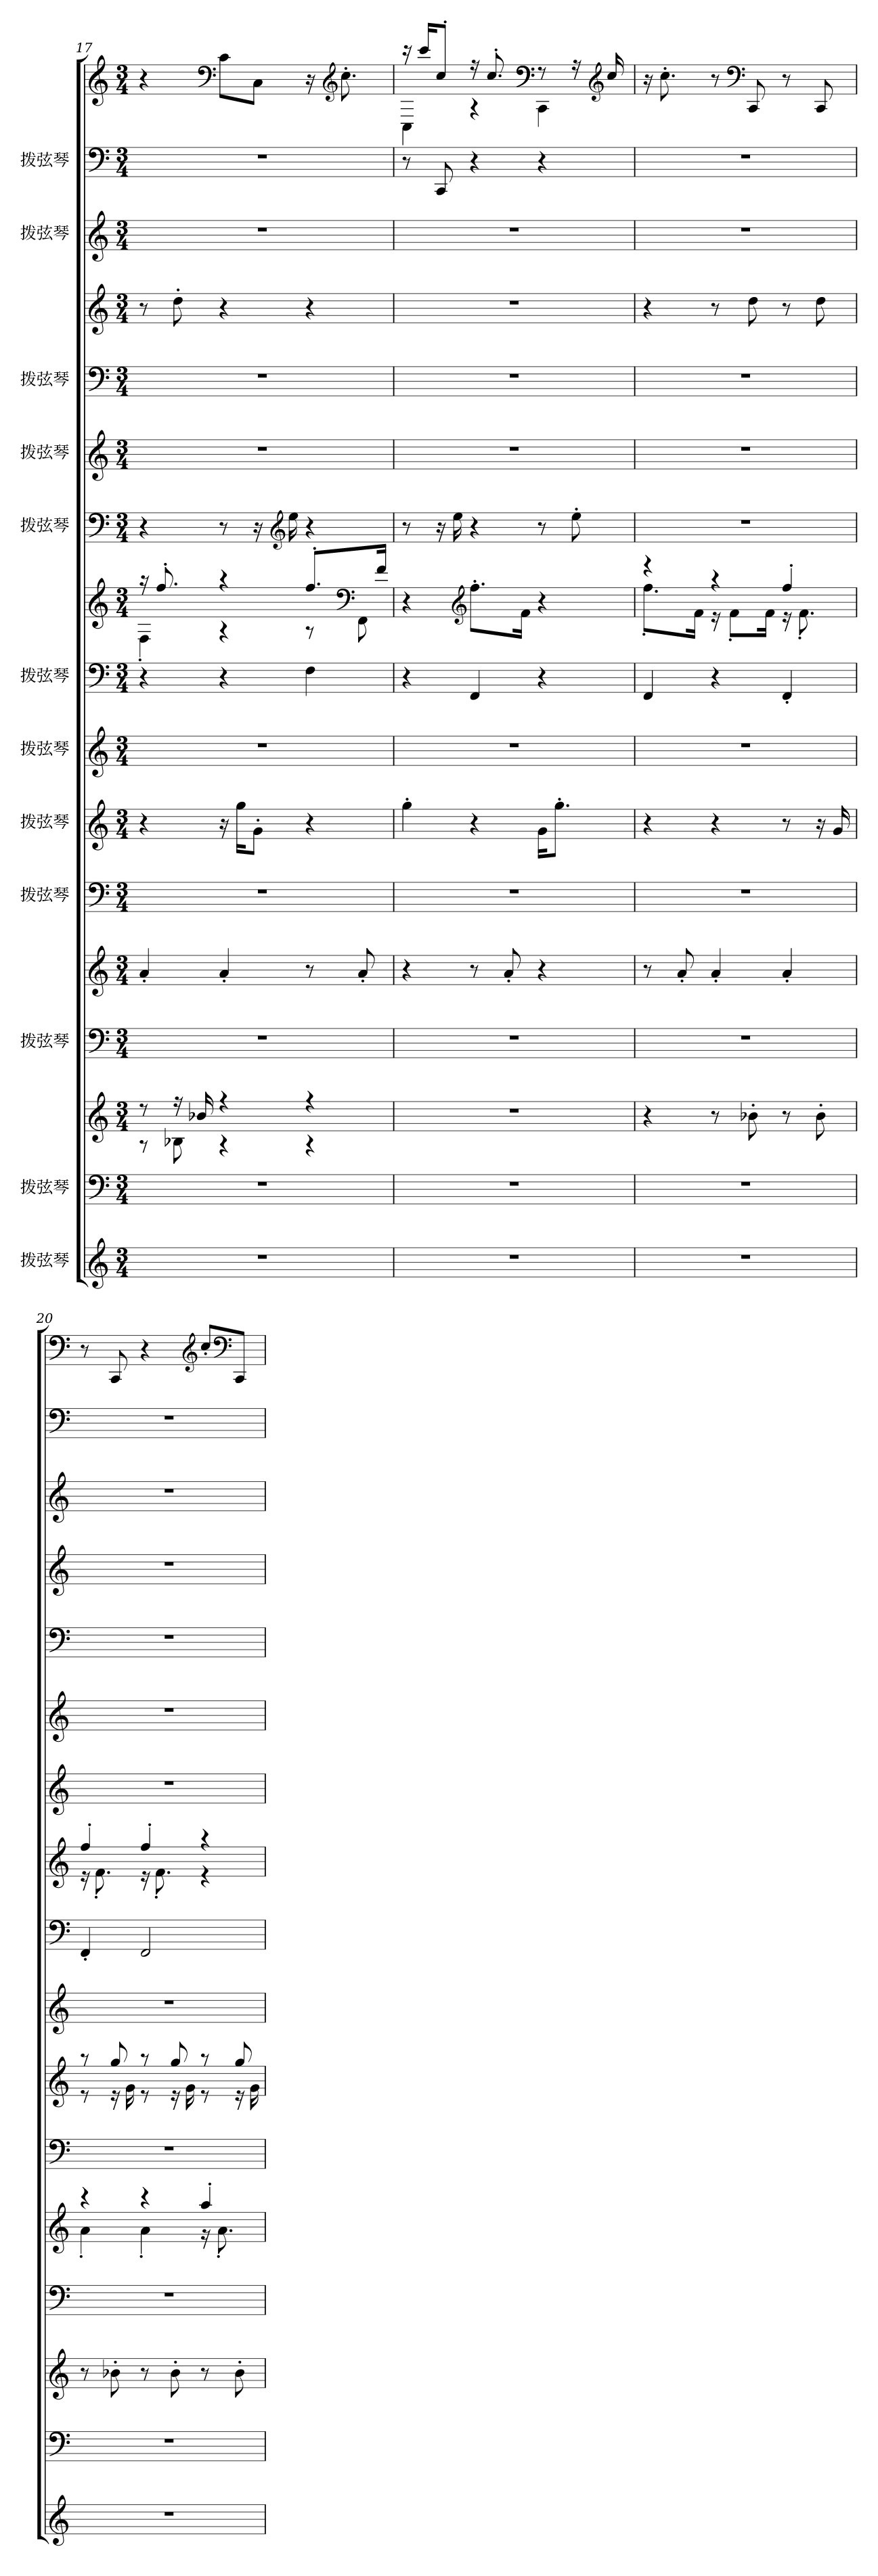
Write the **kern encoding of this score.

**kern	**kern	**kern	**kern	**kern	**kern	**kern	**kern	**kern	**kern	**kern	**kern	**kern	**kern	**kern	**kern	**kern
*part12	*part11	*part11	*part10	*part10	*part9	*part8	*part7	*part6	*part6	*part5	*part4	*part3	*part3	*part2	*part1	*part1
*staff17	*staff16	*staff15	*staff14	*staff13	*staff12	*staff11	*staff10	*staff9	*staff8	*staff7	*staff6	*staff5	*staff4	*staff3	*staff2	*staff1
*I"拨弦琴	*I"拨弦琴	*	*I"拨弦琴	*	*I"拨弦琴	*I"拨弦琴	*I"拨弦琴	*I"拨弦琴	*	*I"拨弦琴	*I"拨弦琴	*I"拨弦琴	*	*I"拨弦琴	*I"拨弦琴	*
!!LO:PB:g=z
*clefG2	*clefF4	*clefG2	*clefF4	*clefG2	*clefF4	*clefG2	*clefG2	*clefF4	*clefG2	*clefF4	*clefG2	*clefF4	*clefG2	*clefG2	*clefF4	*clefG2
*k[]	*k[]	*k[]	*k[]	*k[]	*k[]	*k[]	*k[]	*k[]	*k[]	*k[]	*k[]	*k[]	*k[]	*k[]	*k[]	*k[]
*M3/4	*M3/4	*M3/4	*M3/4	*M3/4	*M3/4	*M3/4	*M3/4	*M3/4	*M3/4	*M3/4	*M3/4	*M3/4	*M3/4	*M3/4	*M3/4	*M3/4
=17	=17	=17	=17	=17	=17	=17	=17	=17	=17	=17	=17	=17	=17	=17	=17	=17
*	*	*^	*	*	*	*	*	*	*^	*	*	*	*	*	*	*
2.r	2.r	8r	8r	2.r	4a'/	2.r	4r	2.r	4r	16r	4F'\	4r	2.r	2.r	8r	2.r	2.r	4r
.	.	.	.	.	.	.	.	.	.	8.ff'/	.	.	.	.	.	.	.	.
.	.	16r	8B-X\	.	.	.	.	.	.	.	.	.	.	.	8dd'\	.	.	.
.	.	16b-X/	.	.	.	.	.	.	.	.	.	.	.	.	.	.	.	.
*	*	*	*	*	*	*	*	*	*	*	*	*	*	*	*	*	*	*clefF4
.	.	4r	4r	.	4a'/	.	16r	.	4r	4r	4r	8r	.	.	4r	.	.	8c\L
.	.	.	.	.	.	.	16gg\KL	.	.	.	.	.	.	.	.	.	.	.
.	.	.	.	.	.	.	8g'\J	.	.	.	.	16r	.	.	.	.	.	8C\J
*	*	*	*	*	*	*	*	*	*	*	*	*clefG2	*	*	*	*	*	*
.	.	.	.	.	.	.	.	.	.	.	.	16ee\	.	.	.	.	.	.
.	.	4r	4r	.	8r	.	4r	.	4F\	8.ff'/L	8r	4r	.	.	4r	.	.	16r
*	*	*	*	*	*	*	*	*	*	*	*	*	*	*	*	*	*	*clefG2
.	.	.	.	.	.	.	.	.	.	.	.	.	.	.	.	.	.	8.cc'\
*	*	*	*	*	*	*	*	*	*	*clefF4	*	*	*	*	*	*	*	*
.	.	.	.	.	8a'/	.	.	.	.	.	8FF\	.	.	.	.	.	.	.
.	.	.	.	.	.	.	.	.	.	16f/Jk	.	.	.	.	.	.	.	.
*	*	*v	*v	*	*	*	*	*	*	*v	*v	*	*	*	*	*	*	*
=18	=18	=18	=18	=18	=18	=18	=18	=18	=18	=18	=18	=18	=18	=18	=18	=18
*	*	*	*	*	*	*	*	*	*	*	*	*	*	*	*	*^
2.r	2.r	2.r	2.r	4r	2.r	4gg'\	2.r	4r	4r	8r	2.r	2.r	2.r	2.r	8r	16r	4C\
.	.	.	.	.	.	.	.	.	.	.	.	.	.	.	.	16ccc/KL	.
.	.	.	.	.	.	.	.	.	.	16r	.	.	.	.	8CC/	8cc'/J	.
.	.	.	.	.	.	.	.	.	.	16ee\	.	.	.	.	.	.	.
*	*	*	*	*	*	*	*	*	*clefG2	*	*	*	*	*	*	*	*
.	.	.	.	8r	.	4r	.	4FF/	8.ff'\L	4r	.	.	.	.	4r	16r	4r
.	.	.	.	.	.	.	.	.	.	.	.	.	.	.	.	8.cc'/	.
.	.	.	.	8a'/	.	.	.	.	.	.	.	.	.	.	.	.	.
.	.	.	.	.	.	.	.	.	16f\Jk	.	.	.	.	.	.	.	.
*	*	*	*	*	*	*	*	*	*	*	*	*	*	*	*	*clefF4	*
.	.	.	.	4r	.	16g\KL	.	4r	4r	8r	.	.	.	.	4r	8r	4CC\
.	.	.	.	.	.	8.gg'\J	.	.	.	.	.	.	.	.	.	.	.
.	.	.	.	.	.	.	.	.	.	8ee'\	.	.	.	.	.	16r	.
*	*	*	*	*	*	*	*	*	*	*	*	*	*	*	*	*clefG2	*
.	.	.	.	.	.	.	.	.	.	.	.	.	.	.	.	16cc/	.
*	*	*	*	*	*	*	*	*	*	*	*	*	*	*	*	*v	*v
=19	=19	=19	=19	=19	=19	=19	=19	=19	=19	=19	=19	=19	=19	=19	=19	=19
*	*	*	*	*	*	*	*	*	*^	*	*	*	*	*	*	*
2.r	2.r	4r	2.r	8r	2.r	4r	2.r	4FF/	4r	8.ff'\L	2.r	2.r	2.r	4r	2.r	2.r	16r
.	.	.	.	.	.	.	.	.	.	.	.	.	.	.	.	.	8.cc'\
.	.	.	.	8a'/	.	.	.	.	.	.	.	.	.	.	.	.	.
.	.	.	.	.	.	.	.	.	.	16f\Jk	.	.	.	.	.	.	.
.	.	8r	.	4a'/	.	4r	.	4r	4r	16r	.	.	.	8r	.	.	8r
.	.	.	.	.	.	.	.	.	.	8f'\L	.	.	.	.	.	.	.
*	*	*	*	*	*	*	*	*	*	*	*	*	*	*	*	*	*clefF4
.	.	8b-X'\	.	.	.	.	.	.	.	.	.	.	.	8dd\	.	.	8CC/
.	.	.	.	.	.	.	.	.	.	16f\Jk	.	.	.	.	.	.	.
.	.	8r	.	4a'/	.	8r	.	4FF'/	4ff'/	16r	.	.	.	8r	.	.	8r
.	.	.	.	.	.	.	.	.	.	8.f'\	.	.	.	.	.	.	.
.	.	8b-'\	.	.	.	16r	.	.	.	.	.	.	.	8dd\	.	.	8CC/
.	.	.	.	.	.	16g/	.	.	.	.	.	.	.	.	.	.	.
!!LO:PB:g=z
=20	=20	=20	=20	=20	=20	=20	=20	=20	=20	=20	=20	=20	=20	=20	=20	=20	=20
*	*	*	*	*^	*	*^	*	*	*	*	*	*	*	*	*	*	*
2.r	2.r	8r	2.r	4r	4a'\	2.r	8r	8r	2.r	4FF'/	4ff'/	16r	2.r	2.r	2.r	2.r	2.r	2.r	8r
.	.	.	.	.	.	.	.	.	.	.	.	8.f'\	.	.	.	.	.	.	.
.	.	8b-X'\	.	.	.	.	8gg/	16r	.	.	.	.	.	.	.	.	.	.	8CC/
.	.	.	.	.	.	.	.	16g\	.	.	.	.	.	.	.	.	.	.	.
.	.	8r	.	4r	4a'\	.	8r	8r	.	2FF/	4ff'/	16r	.	.	.	.	.	.	4r
.	.	.	.	.	.	.	.	.	.	.	.	8.f'\	.	.	.	.	.	.	.
.	.	8b-'\	.	.	.	.	8gg/	16r	.	.	.	.	.	.	.	.	.	.	.
.	.	.	.	.	.	.	.	16g\	.	.	.	.	.	.	.	.	.	.	.
*	*	*	*	*	*	*	*	*	*	*	*	*	*	*	*	*	*	*	*clefG2
.	.	8r	.	4aa'/	16r	.	8r	8r	.	.	4r	4r	.	.	.	.	.	.	8cc'/L
.	.	.	.	.	8.a'\	.	.	.	.	.	.	.	.	.	.	.	.	.	.
*	*	*	*	*	*	*	*	*	*	*	*	*	*	*	*	*	*	*	*clefF4
.	.	8b-'\	.	.	.	.	8gg/	16r	.	.	.	.	.	.	.	.	.	.	8CC/J
.	.	.	.	.	.	.	.	16g\	.	.	.	.	.	.	.	.	.	.	.
*	*	*	*	*v	*v	*	*v	*v	*	*	*v	*v	*	*	*	*	*	*	*
=	=	=	=	=	=	=	=	=	=	=	=	=	=	=	=	=
*-	*-	*-	*-	*-	*-	*-	*-	*-	*-	*-	*-	*-	*-	*-	*-	*-
